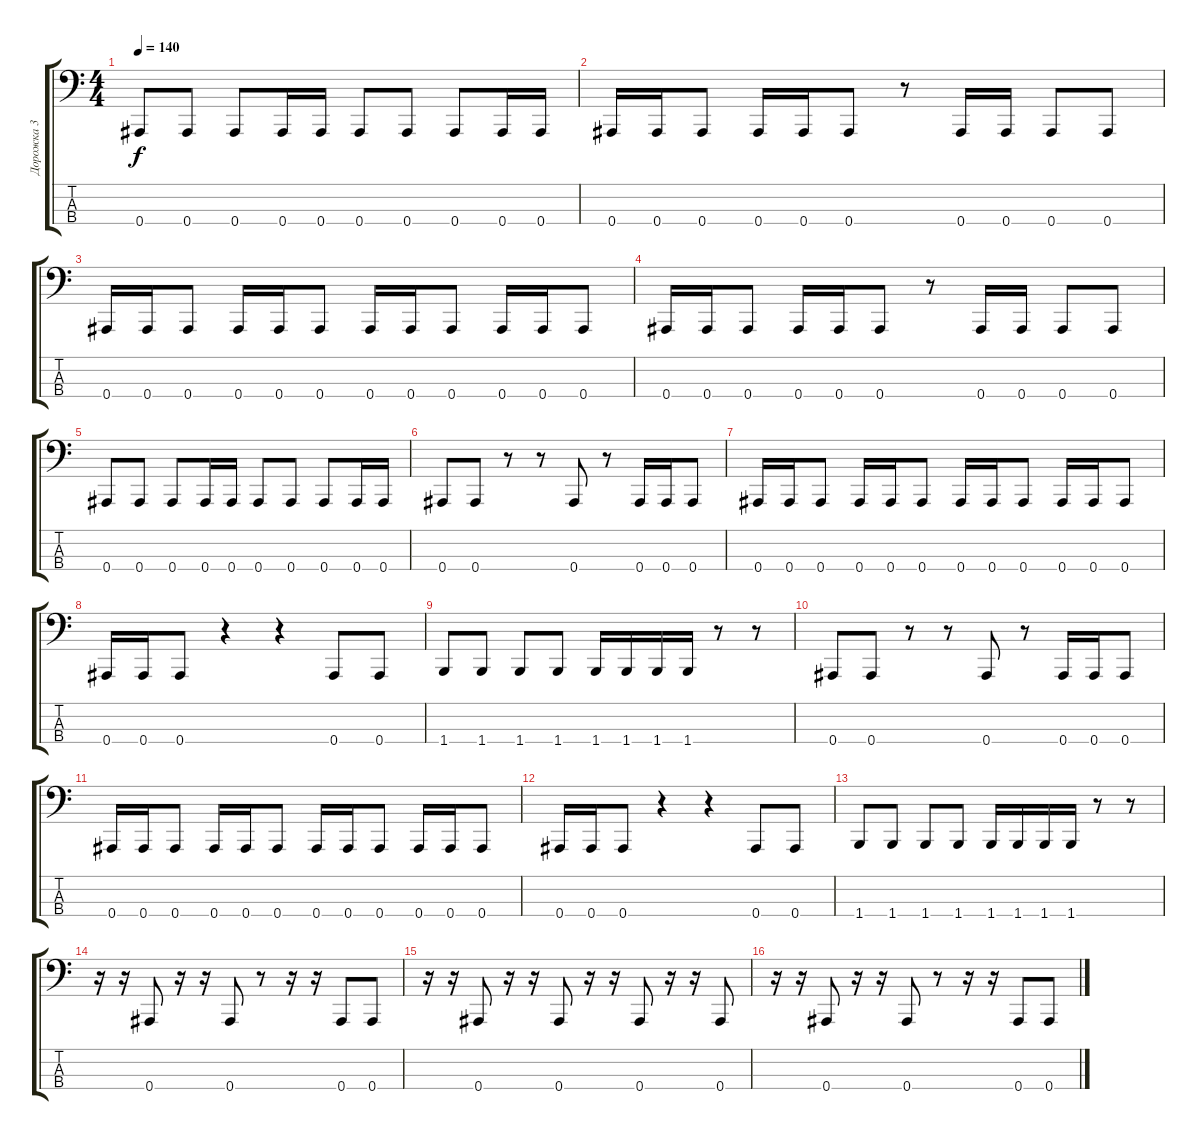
\track ("Дорожка 3" "Дорожка 3") {instrument electricbassfinger}
\staff {score tabs}
\tuning (Eb2 Bb1 F1 Bb0) {hide}
\ts (4 4)
\tempo 140
\clef f4
\ks c
0.4.8{dy f} 0.4.8 0.4.8 0.4.16 0.4.16 0.4.8 0.4.8 0.4.8 0.4.16 0.4.16 |
0.4.16 0.4.16 0.4.8 0.4.16 0.4.16 0.4.8 r.8 0.4.16 0.4.16 0.4.8 0.4.8 |
0.4.16 0.4.16 0.4.8 0.4.16 0.4.16 0.4.8 0.4.16 0.4.16 0.4.8 0.4.16 0.4.16 0.4.8 |
0.4.16 0.4.16 0.4.8 0.4.16 0.4.16 0.4.8 r.8 0.4.16 0.4.16 0.4.8 0.4.8 |
0.4.8 0.4.8 0.4.8 0.4.16 0.4.16 0.4.8 0.4.8 0.4.8 0.4.16 0.4.16 |
0.4.8 0.4.8 r.8 r.8 0.4.8 r.8 0.4.16 0.4.16 0.4.8 |
0.4.16 0.4.16 0.4.8 0.4.16 0.4.16 0.4.8 0.4.16 0.4.16 0.4.8 0.4.16 0.4.16 0.4.8 |
0.4.16 0.4.16 0.4.8 r.4 r.4 0.4.8 0.4.8 |
1.4.8 1.4.8 1.4.8 1.4.8 1.4.16 1.4.16 1.4.16 1.4.16 r.8 r.8 |
0.4.8 0.4.8 r.8 r.8 0.4.8 r.8 0.4.16 0.4.16 0.4.8 |
0.4.16 0.4.16 0.4.8 0.4.16 0.4.16 0.4.8 0.4.16 0.4.16 0.4.8 0.4.16 0.4.16 0.4.8 |
0.4.16 0.4.16 0.4.8 r.4 r.4 0.4.8 0.4.8 |
1.4.8 1.4.8 1.4.8 1.4.8 1.4.16 1.4.16 1.4.16 1.4.16 r.8 r.8 |
r.16 r.16 0.4.8 r.16 r.16 0.4.8 r.8 r.16 r.16 0.4.8 0.4.8 |
r.16 r.16 0.4.8 r.16 r.16 0.4.8 r.16 r.16 0.4.8 r.16 r.16 0.4.8 |
r.16 r.16 0.4.8 r.16 r.16 0.4.8 r.8 r.16 r.16 0.4.8 0.4.8
